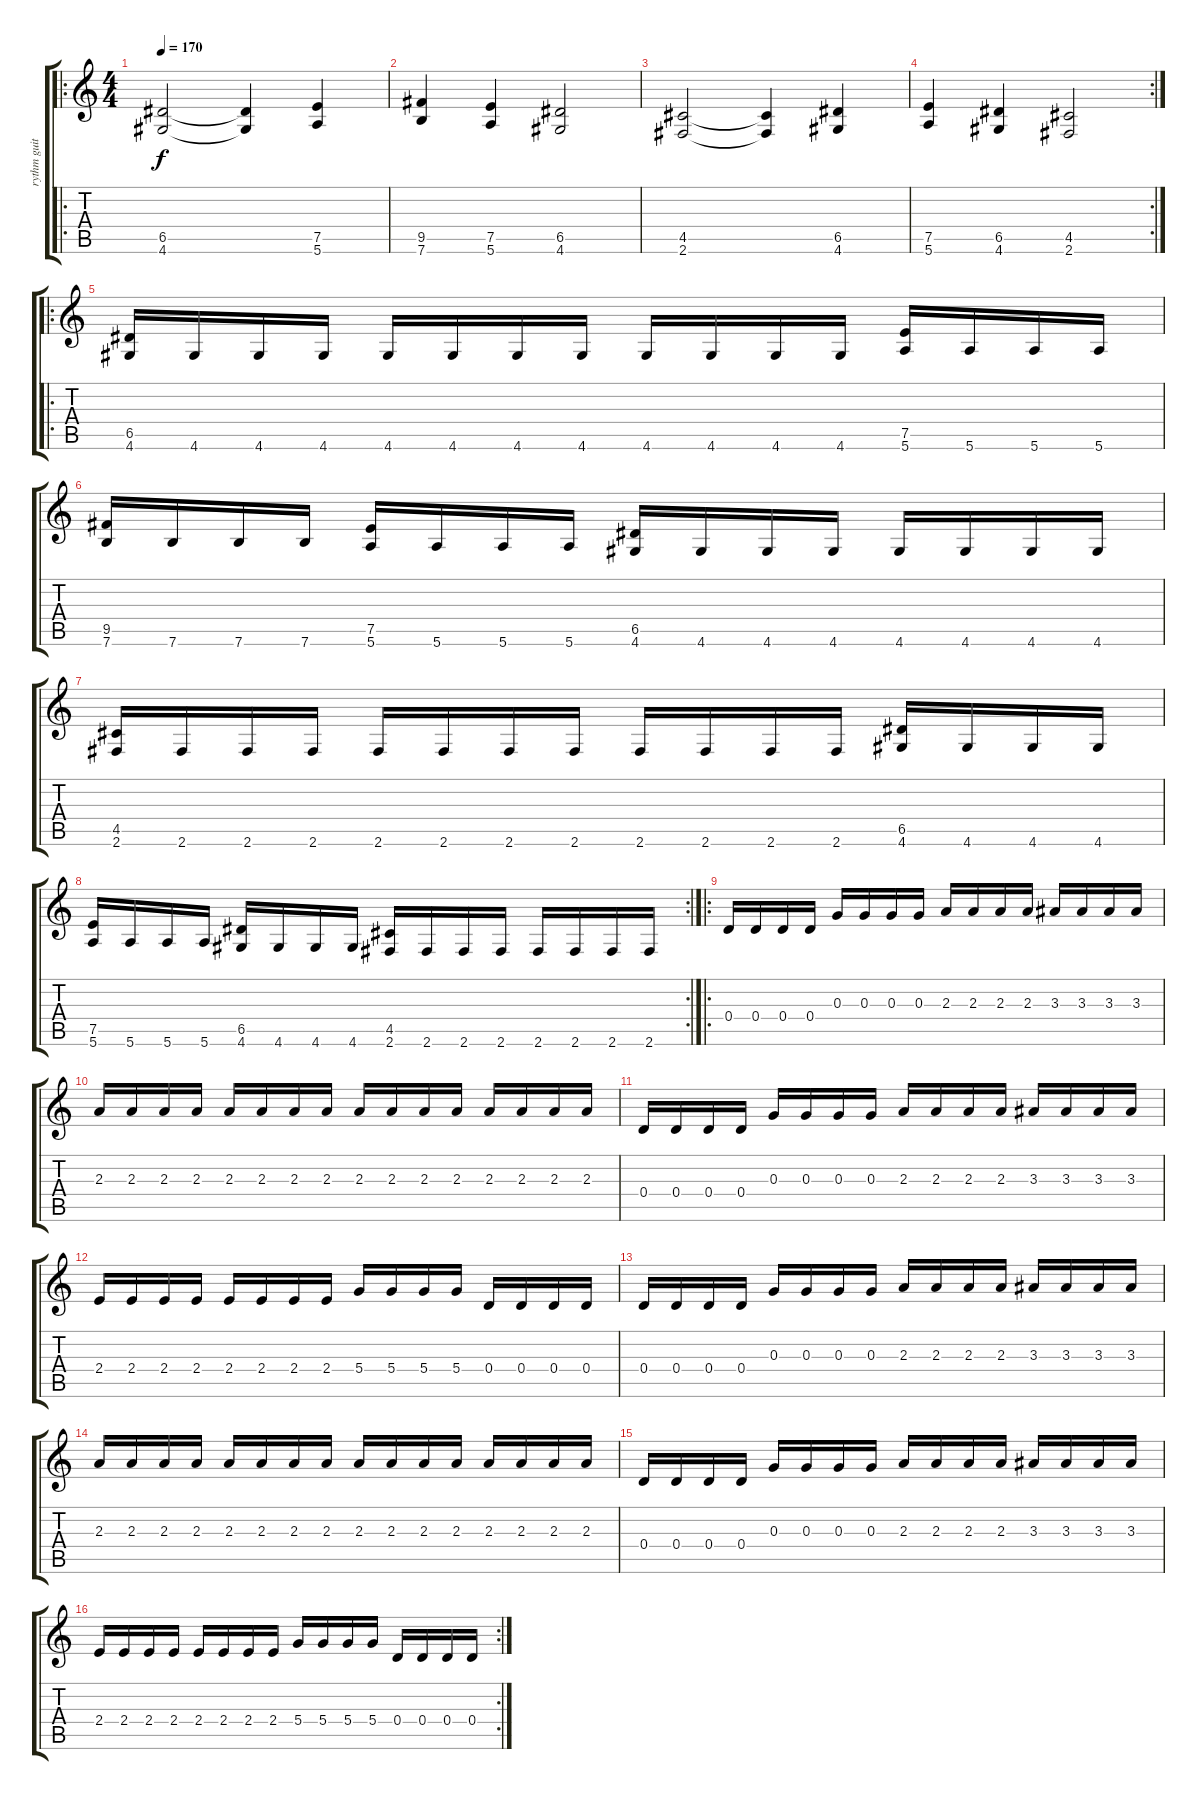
\track ("rythm guitar" "rythm guit") {instrument distortionguitar}
\staff {score tabs}
\tuning (E4 B3 G3 D3 A2 E2) {hide}
\ro
\ts (4 4)
\tempo 170
\clef g2
\ks c
(6.5 4.6).2{dy f} (6.5{t} 4.6{t}).4 (7.5 5.6).4 |
(9.5 7.6).4 (7.5 5.6).4 (6.5 4.6).2 |
(4.5 2.6).2 (4.5{t} 2.6{t}).4 (6.5 4.6).4 |
\rc 2
(7.5 5.6).4 (6.5 4.6).4 (4.5 2.6).2 |
\ro
(6.5 4.6).16 4.6.16 4.6.16 4.6.16 4.6.16 4.6.16 4.6.16 4.6.16 4.6.16 4.6.16 4.6.16 4.6.16 (7.5 5.6).16 5.6.16 5.6.16 5.6.16 |
(9.5 7.6).16 7.6.16 7.6.16 7.6.16 (7.5 5.6).16 5.6.16 5.6.16 5.6.16 (6.5 4.6).16 4.6.16 4.6.16 4.6.16 4.6.16 4.6.16 4.6.16 4.6.16 |
(4.5 2.6).16 2.6.16 2.6.16 2.6.16 2.6.16 2.6.16 2.6.16 2.6.16 2.6.16 2.6.16 2.6.16 2.6.16 (6.5 4.6).16 4.6.16 4.6.16 4.6.16 |
\rc 2
(7.5 5.6).16 5.6.16 5.6.16 5.6.16 (6.5 4.6).16 4.6.16 4.6.16 4.6.16 (4.5 2.6).16 2.6.16 2.6.16 2.6.16 2.6.16 2.6.16 2.6.16 2.6.16 |
\ro
0.4.16 0.4.16 0.4.16 0.4.16 0.3.16 0.3.16 0.3.16 0.3.16 2.3.16 2.3.16 2.3.16 2.3.16 3.3.16 3.3.16 3.3.16 3.3.16 |
2.3.16 2.3.16 2.3.16 2.3.16 2.3.16 2.3.16 2.3.16 2.3.16 2.3.16 2.3.16 2.3.16 2.3.16 2.3.16 2.3.16 2.3.16 2.3.16 |
0.4.16 0.4.16 0.4.16 0.4.16 0.3.16 0.3.16 0.3.16 0.3.16 2.3.16 2.3.16 2.3.16 2.3.16 3.3.16 3.3.16 3.3.16 3.3.16 |
2.4.16 2.4.16 2.4.16 2.4.16 2.4.16 2.4.16 2.4.16 2.4.16 5.4.16 5.4.16 5.4.16 5.4.16 0.4.16 0.4.16 0.4.16 0.4.16 |
0.4.16 0.4.16 0.4.16 0.4.16 0.3.16 0.3.16 0.3.16 0.3.16 2.3.16 2.3.16 2.3.16 2.3.16 3.3.16 3.3.16 3.3.16 3.3.16 |
2.3.16 2.3.16 2.3.16 2.3.16 2.3.16 2.3.16 2.3.16 2.3.16 2.3.16 2.3.16 2.3.16 2.3.16 2.3.16 2.3.16 2.3.16 2.3.16 |
0.4.16 0.4.16 0.4.16 0.4.16 0.3.16 0.3.16 0.3.16 0.3.16 2.3.16 2.3.16 2.3.16 2.3.16 3.3.16 3.3.16 3.3.16 3.3.16 |
\rc 2
2.4.16 2.4.16 2.4.16 2.4.16 2.4.16 2.4.16 2.4.16 2.4.16 5.4.16 5.4.16 5.4.16 5.4.16 0.4.16 0.4.16 0.4.16 0.4.16
